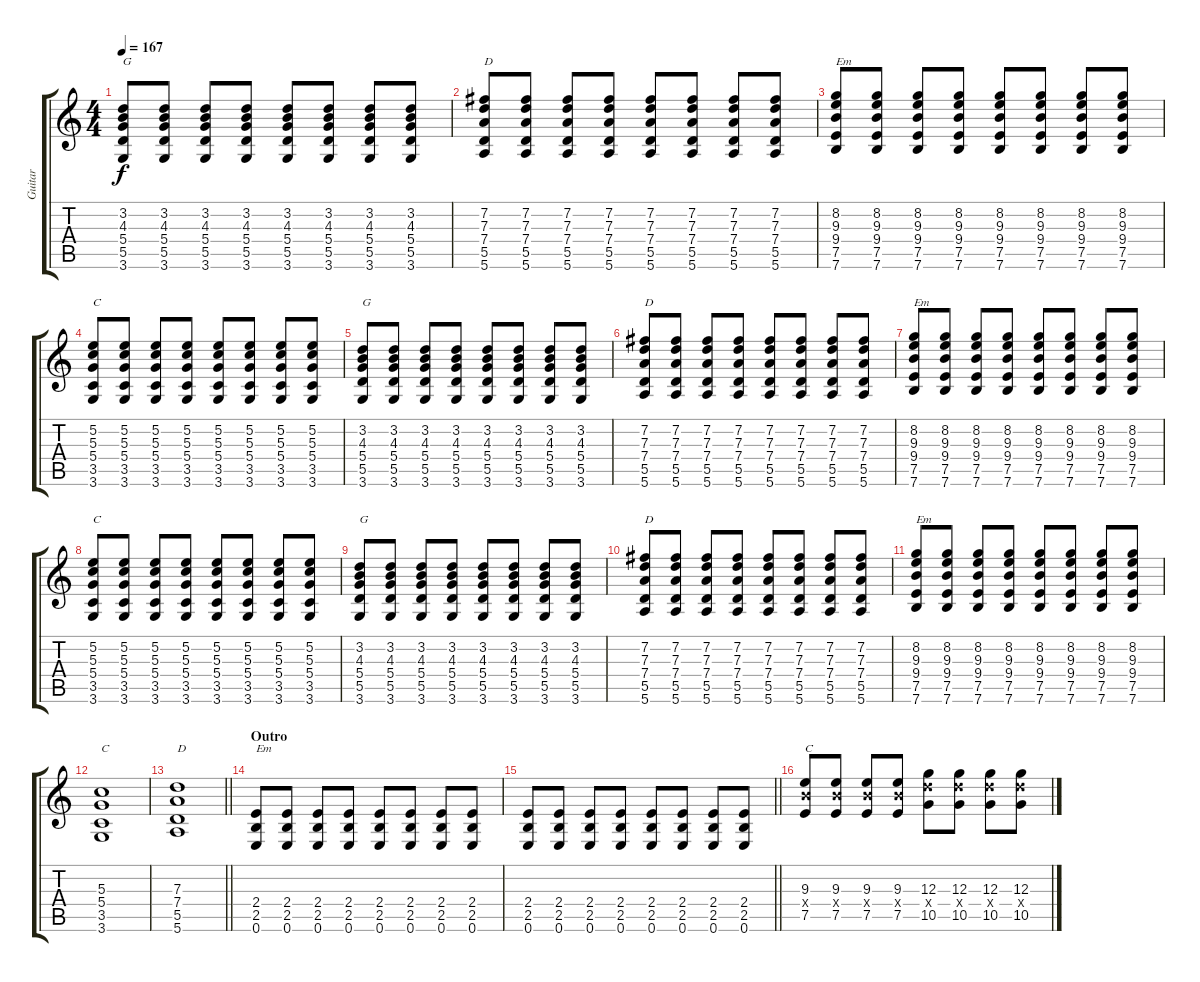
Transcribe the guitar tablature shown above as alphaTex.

\track ("Guitar" "Guitar") {instrument overdrivenguitar}
\staff {score tabs}
\tuning (E4 B3 G3 D3 A2 E2) {hide}
\ts (4 4)
\tempo 167
\clef g2
\ks c
(3.2 4.3 5.4 5.5 3.6).8{txt "G" dy f} (3.2 4.3 5.4 5.5 3.6).8 (3.2 4.3 5.4 5.5 3.6).8 (3.2 4.3 5.4 5.5 3.6).8 (3.2 4.3 5.4 5.5 3.6).8 (3.2 4.3 5.4 5.5 3.6).8 (3.2 4.3 5.4 5.5 3.6).8 (3.2 4.3 5.4 5.5 3.6).8 |
(7.2 7.3 7.4 5.5 5.6).8{txt "D"} (7.2 7.3 7.4 5.5 5.6).8 (7.2 7.3 7.4 5.5 5.6).8 (7.2 7.3 7.4 5.5 5.6).8 (7.2 7.3 7.4 5.5 5.6).8 (7.2 7.3 7.4 5.5 5.6).8 (7.2 7.3 7.4 5.5 5.6).8 (7.2 7.3 7.4 5.5 5.6).8 |
(8.2 9.3 9.4 7.5 7.6).8{txt "Em"} (8.2 9.3 9.4 7.5 7.6).8 (8.2 9.3 9.4 7.5 7.6).8 (8.2 9.3 9.4 7.5 7.6).8 (8.2 9.3 9.4 7.5 7.6).8 (8.2 9.3 9.4 7.5 7.6).8 (8.2 9.3 9.4 7.5 7.6).8 (8.2 9.3 9.4 7.5 7.6).8 |
(5.2 5.3 5.4 3.5 3.6).8{txt "C"} (5.2 5.3 5.4 3.5 3.6).8 (5.2 5.3 5.4 3.5 3.6).8 (5.2 5.3 5.4 3.5 3.6).8 (5.2 5.3 5.4 3.5 3.6).8 (5.2 5.3 5.4 3.5 3.6).8 (5.2 5.3 5.4 3.5 3.6).8 (5.2 5.3 5.4 3.5 3.6).8 |
(3.2 4.3 5.4 5.5 3.6).8{txt "G"} (3.2 4.3 5.4 5.5 3.6).8 (3.2 4.3 5.4 5.5 3.6).8 (3.2 4.3 5.4 5.5 3.6).8 (3.2 4.3 5.4 5.5 3.6).8 (3.2 4.3 5.4 5.5 3.6).8 (3.2 4.3 5.4 5.5 3.6).8 (3.2 4.3 5.4 5.5 3.6).8 |
(7.2 7.3 7.4 5.5 5.6).8{txt "D"} (7.2 7.3 7.4 5.5 5.6).8 (7.2 7.3 7.4 5.5 5.6).8 (7.2 7.3 7.4 5.5 5.6).8 (7.2 7.3 7.4 5.5 5.6).8 (7.2 7.3 7.4 5.5 5.6).8 (7.2 7.3 7.4 5.5 5.6).8 (7.2 7.3 7.4 5.5 5.6).8 |
(8.2 9.3 9.4 7.5 7.6).8{txt "Em"} (8.2 9.3 9.4 7.5 7.6).8 (8.2 9.3 9.4 7.5 7.6).8 (8.2 9.3 9.4 7.5 7.6).8 (8.2 9.3 9.4 7.5 7.6).8 (8.2 9.3 9.4 7.5 7.6).8 (8.2 9.3 9.4 7.5 7.6).8 (8.2 9.3 9.4 7.5 7.6).8 |
(5.2 5.3 5.4 3.5 3.6).8{txt "C"} (5.2 5.3 5.4 3.5 3.6).8 (5.2 5.3 5.4 3.5 3.6).8 (5.2 5.3 5.4 3.5 3.6).8 (5.2 5.3 5.4 3.5 3.6).8 (5.2 5.3 5.4 3.5 3.6).8 (5.2 5.3 5.4 3.5 3.6).8 (5.2 5.3 5.4 3.5 3.6).8 |
(3.2 4.3 5.4 5.5 3.6).8{txt "G"} (3.2 4.3 5.4 5.5 3.6).8 (3.2 4.3 5.4 5.5 3.6).8 (3.2 4.3 5.4 5.5 3.6).8 (3.2 4.3 5.4 5.5 3.6).8 (3.2 4.3 5.4 5.5 3.6).8 (3.2 4.3 5.4 5.5 3.6).8 (3.2 4.3 5.4 5.5 3.6).8 |
(7.2 7.3 7.4 5.5 5.6).8{txt "D"} (7.2 7.3 7.4 5.5 5.6).8 (7.2 7.3 7.4 5.5 5.6).8 (7.2 7.3 7.4 5.5 5.6).8 (7.2 7.3 7.4 5.5 5.6).8 (7.2 7.3 7.4 5.5 5.6).8 (7.2 7.3 7.4 5.5 5.6).8 (7.2 7.3 7.4 5.5 5.6).8 |
(8.2 9.3 9.4 7.5 7.6).8{txt "Em"} (8.2 9.3 9.4 7.5 7.6).8 (8.2 9.3 9.4 7.5 7.6).8 (8.2 9.3 9.4 7.5 7.6).8 (8.2 9.3 9.4 7.5 7.6).8 (8.2 9.3 9.4 7.5 7.6).8 (8.2 9.3 9.4 7.5 7.6).8 (8.2 9.3 9.4 7.5 7.6).8 |
(5.3 5.4 3.5 3.6).1{txt "C"} |
\barLineRight lightlight
(7.3 7.4 5.5 5.6).1{txt "D"} |
\section ("" "Outro")
(2.4 2.5 0.6).8{txt "Em"} (2.4 2.5 0.6).8 (2.4 2.5 0.6).8 (2.4 2.5 0.6).8 (2.4 2.5 0.6).8 (2.4 2.5 0.6).8 (2.4 2.5 0.6).8 (2.4 2.5 0.6).8 |
\barLineRight lightlight
(2.4 2.5 0.6).8 (2.4 2.5 0.6).8 (2.4 2.5 0.6).8 (2.4 2.5 0.6).8 (2.4 2.5 0.6).8 (2.4 2.5 0.6).8 (2.4 2.5 0.6).8 (2.4 2.5 0.6).8 |
(9.3 9.4{x} 7.5).8{txt "C" instrument distortionguitar} (9.3 9.4{x} 7.5).8 (9.3 9.4{x} 7.5).8 (9.3 9.4{x} 7.5).8 (12.3 12.4{x} 10.5).8 (12.3 12.4{x} 10.5).8 (12.3 12.4{x} 10.5).8 (12.3 12.4{x} 10.5).8
